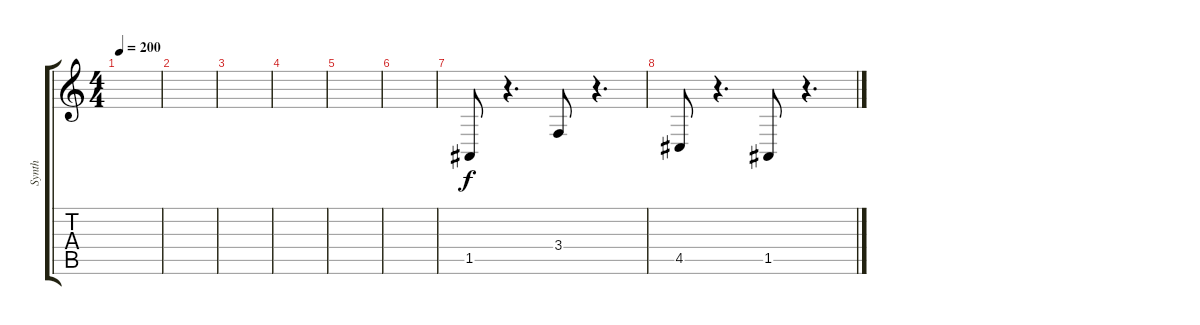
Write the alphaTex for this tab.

\track ("Synth" "Synth") {instrument pizzicatostrings}
\staff {score tabs}
\tuning (E4 B3 G3 D3 A2 E2) {hide}
\ts (4 4)
\tempo 200
\clef g2
\ks c
|
|
|
|
|
|
1.5.8 r.4{d} 3.4.8 r.4{d} |
4.5.8 r.4{d} 1.5.8 r.4{d}
